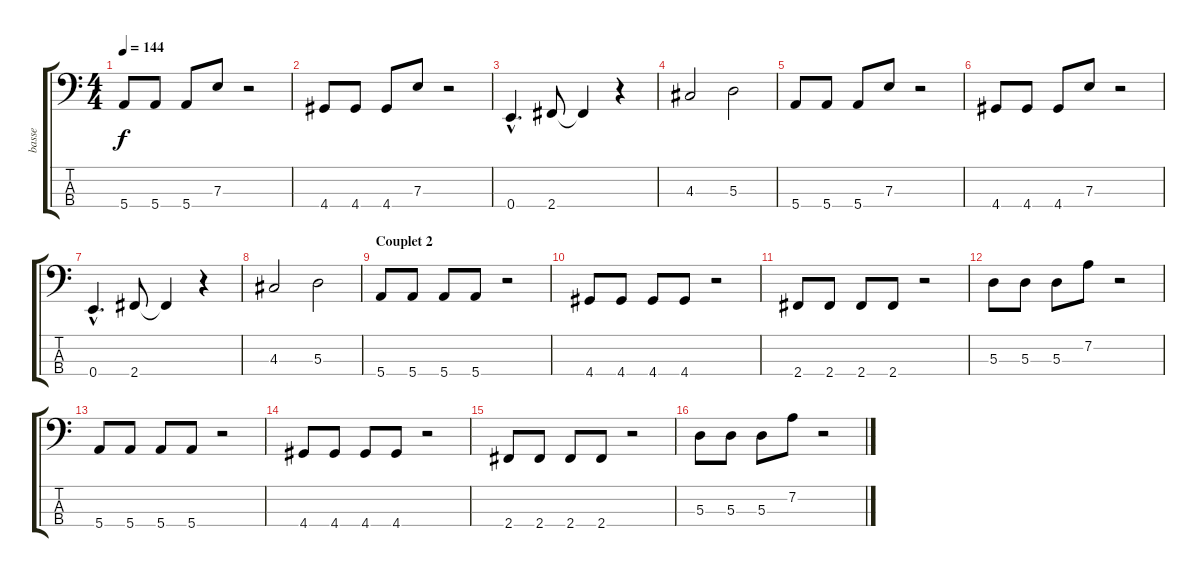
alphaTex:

\track ("basse" "basse") {instrument electricbassfinger}
\staff {score tabs}
\tuning (G2 D2 A1 E1) {hide}
\ts (4 4)
\tempo 144
\clef f4
\ks c
5.4.8{dy f} 5.4.8 5.4.8 7.3.8 r.2 |
4.4.8 4.4.8 4.4.8 7.3.8 r.2 |
0.4{hac}.4{d} 2.4.8 2.4{t}.4 r.4 |
4.3.2 5.3.2 |
5.4.8 5.4.8 5.4.8 7.3.8 r.2 |
4.4.8 4.4.8 4.4.8 7.3.8 r.2 |
0.4{hac}.4{d} 2.4.8 2.4{t}.4 r.4 |
4.3.2 5.3.2 |
\section ("" "Couplet 2")
5.4.8 5.4.8 5.4.8 5.4.8 r.2 |
4.4.8 4.4.8 4.4.8 4.4.8 r.2 |
2.4.8 2.4.8 2.4.8 2.4.8 r.2 |
5.3.8 5.3.8 5.3.8 7.2.8 r.2 |
5.4.8 5.4.8 5.4.8 5.4.8 r.2 |
4.4.8 4.4.8 4.4.8 4.4.8 r.2 |
2.4.8 2.4.8 2.4.8 2.4.8 r.2 |
5.3.8 5.3.8 5.3.8 7.2.8 r.2
